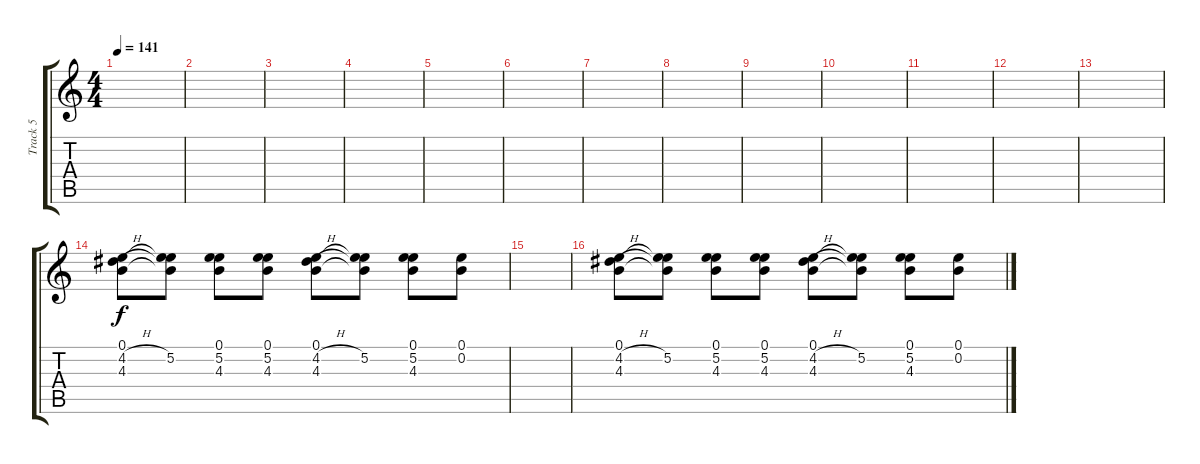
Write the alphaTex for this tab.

\track ("Track 5" "Track 5") {instrument distortionguitar}
\staff {score tabs}
\tuning (E4 B3 G3 D3 A2 E2) {hide}
\ts (4 4)
\tempo 141
\clef g2
\ks c
|
|
|
|
|
|
|
|
|
|
|
|
|
(0.1 4.2{h} 4.3).8 (0.1{t} 5.2 4.3{t}).8 (0.1 5.2 4.3).8 (0.1 5.2 4.3).8 (0.1 4.2{h} 4.3).8 (0.1{t} 5.2 4.3{t}).8 (0.1 5.2 4.3).8 (0.1 0.2).8 |
|
(0.1 4.2{h} 4.3).8 (0.1{t} 5.2 4.3{t}).8 (0.1 5.2 4.3).8 (0.1 5.2 4.3).8 (0.1 4.2{h} 4.3).8 (0.1{t} 5.2 4.3{t}).8 (0.1 5.2 4.3).8 (0.1 0.2).8
